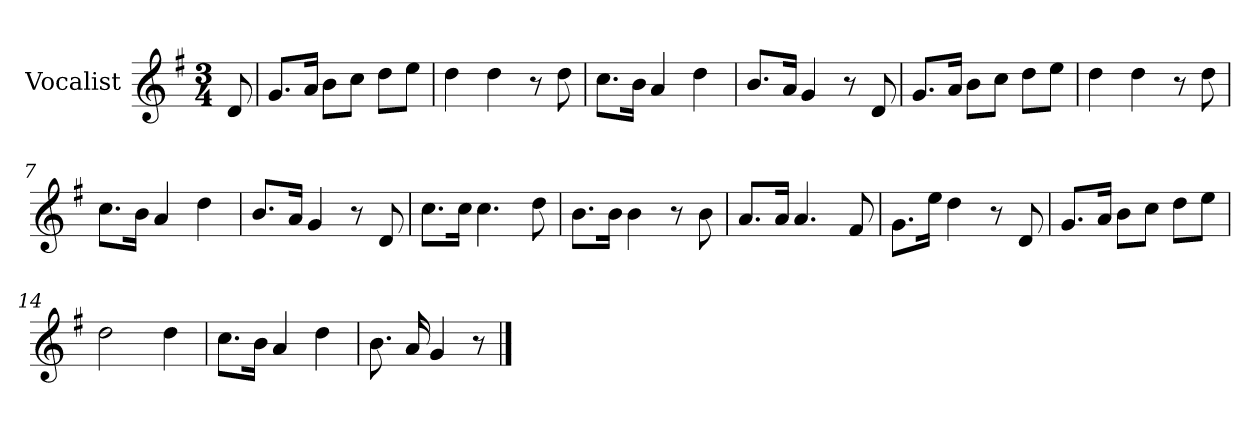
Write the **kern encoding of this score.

**kern
*part1
*staff1
*I"Vocalist
*k[f#]
*G:
*M3/4
=
8d
=1
8.gL
16aJk
8bL
8ccJ
8ddL
8eeJ
=2
4dd
4dd
8r
8dd
=3
8.ccL
16bJk
4a
4dd
=4
8.bL
16aJk
4g
8r
8d
=5
8.gL
16aJk
8bL
8ccJ
8ddL
8eeJ
=6
4dd
4dd
8r
8dd
=7
8.ccL
16bJk
4a
4dd
=8
8.bL
16aJk
4g
8r
8d
=9
8.ccL
16ccJk
4.cc
8dd
=10
8.bL
16bJk
4b
8r
8b
=11
8.aL
16aJk
4.a
8f#
=12
8.gL
16eeJk
4dd
8r
8d
=13
8.gL
16aJk
8bL
8ccJ
8ddL
8eeJ
=14
2dd
4dd
=15
8.ccL
16bJk
4a
4dd
=16
8.b
16a
4g
8r
==
*-
